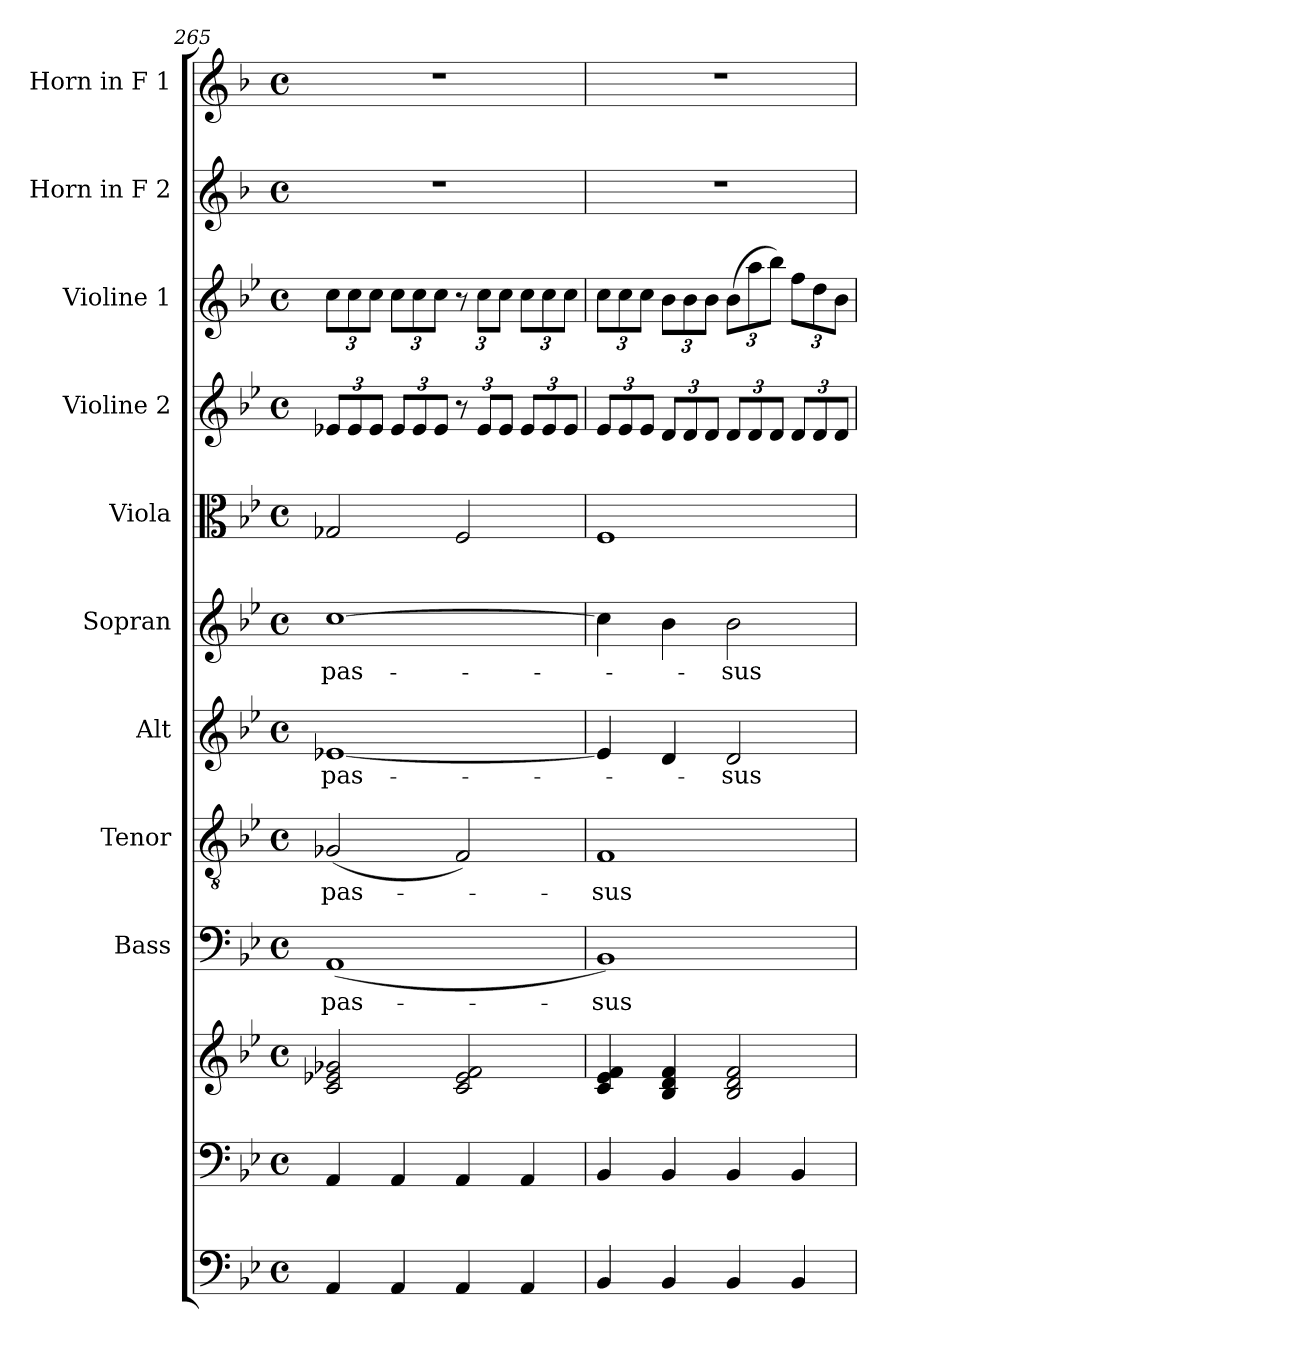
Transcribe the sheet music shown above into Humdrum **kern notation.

**kern	**kern	**kern	**kern	**text	**kern	**text	**kern	**text	**kern	**text	**kern	**kern	**kern	**kern	**kern
*part11	*part10	*part10	*part9	*part9	*part8	*part8	*part7	*part7	*part6	*part6	*part5	*part4	*part3	*part2	*part1
*staff12	*staff11	*staff10	*staff9	*staff9	*staff8	*staff8	*staff7	*staff7	*staff6	*staff6	*staff5	*staff4	*staff3	*staff2	*staff1
*	*	*	*I"Bass	*	*I"Tenor	*	*I"Alt	*	*I"Sopran	*	*I"Viola	*I"Violine 2	*I"Violine 1	*I"Horn in F 2	*I"Horn in F 1
*	*	*	*I'B.	*	*I'T.	*	*I'A.	*	*I'S.	*	*I'Vla.	*I'Vl. 2	*I'Vl. 1	*	*
*clefF4	*clefF4	*clefG2	*clefF4	*	*clefGv2	*	*clefG2	*	*clefG2	*	*clefC3	*clefG2	*clefG2	*clefG2	*clefG2
*ITrd7c12	*	*	*	*	*	*	*	*	*	*	*	*	*	*ITrd4c7	*ITrd4c7
*k[b-e-]	*k[b-e-]	*k[b-e-]	*k[b-e-]	*	*k[b-e-]	*	*k[b-e-]	*	*k[b-e-]	*	*k[b-e-]	*k[b-e-]	*k[b-e-]	*k[b-e-]	*k[b-e-]
*B-:	*B-:	*B-:	*B-:	*	*B-:	*	*B-:	*	*B-:	*	*B-:	*B-:	*B-:	*B-:	*B-:
*M4/4	*M4/4	*M4/4	*M4/4	*	*M4/4	*	*M4/4	*	*M4/4	*	*M4/4	*M4/4	*M4/4	*M4/4	*M4/4
*met(c)	*met(c)	*met(c)	*met(c)	*	*met(c)	*	*met(c)	*	*met(c)	*	*met(c)	*met(c)	*met(c)	*met(c)	*met(c)
=265	=265	=265	=265	=265	=265	=265	=265	=265	=265	=265	=265	=265	=265	=265	=265
!	!	!	!	!LO:LY:b	!	!LO:LY:b	!	!LO:LY:b	!	!LO:LY:b	!	!	!	!	!
4AAA/	4AA/	2c/ 2e-X/ 2g-X/	(<1AA	pas-	(<2G-X/	pas-	[1e-X	pas-	[1cc	pas-	2G-X/	12e-X/L	12cc\L	1r	1r
.	.	.	.	.	.	.	.	.	.	.	.	12e-/	12cc\	.	.
.	.	.	.	.	.	.	.	.	.	.	.	12e-/J	12cc\J	.	.
4AAA/	4AA/	.	.	.	.	.	.	.	.	.	.	12e-/L	12cc\L	.	.
.	.	.	.	.	.	.	.	.	.	.	.	12e-/	12cc\	.	.
.	.	.	.	.	.	.	.	.	.	.	.	12e-/J	12cc\J	.	.
*	*	*	*	*	*	*	*	*	*	*	*	*Xbrackettup	*Xbrackettup	*	*
4AAA/	4AA/	2c/ 2e-/ 2f/	.	.	2F/)	.	.	.	.	.	2F/	12r	12r	.	.
.	.	.	.	.	.	.	.	.	.	.	.	12e-/L	12cc\L	.	.
.	.	.	.	.	.	.	.	.	.	.	.	12e-/J	12cc\J	.	.
*	*	*	*	*	*	*	*	*	*	*	*	*brackettup	*brackettup	*	*
4AAA/	4AA/	.	.	.	.	.	.	.	.	.	.	12e-/L	12cc\L	.	.
.	.	.	.	.	.	.	.	.	.	.	.	12e-/	12cc\	.	.
.	.	.	.	.	.	.	.	.	.	.	.	12e-/J	12cc\J	.	.
=266	=266	=266	=266	=266	=266	=266	=266	=266	=266	=266	=266	=266	=266	=266	=266
!	!	!	!	!LO:LY:b	!	!LO:LY:b	!	!	!	!	!	!	!	!	!
4BBB-/	4BB-/	4c/ 4e-/ 4f/	1BB-)	-sus	1F	-sus	4e-/]	.	4cc\]	.	1F	12e-/L	12cc\L	1r	1r
.	.	.	.	.	.	.	.	.	.	.	.	12e-/	12cc\	.	.
.	.	.	.	.	.	.	.	.	.	.	.	12e-/J	12cc\J	.	.
4BBB-/	4BB-/	4B-/ 4d/ 4f/	.	.	.	.	4d/	.	4b-\	.	.	12d/L	12b-\L	.	.
.	.	.	.	.	.	.	.	.	.	.	.	12d/	12b-\	.	.
.	.	.	.	.	.	.	.	.	.	.	.	12d/J	12b-\J	.	.
!	!	!	!	!	!	!	!	!LO:LY:b	!	!LO:LY:b	!	!	!	!	!
4BBB-/	4BB-/	2B-/ 2d/ 2f/	.	.	.	.	2d/	-sus	2b-\	-sus	.	12d/L	(>12b-\L	.	.
.	.	.	.	.	.	.	.	.	.	.	.	12d/	12aa\	.	.
.	.	.	.	.	.	.	.	.	.	.	.	12d/J	12bb-\J)	.	.
4BBB-/	4BB-/	.	.	.	.	.	.	.	.	.	.	12d/L	12ff\L	.	.
.	.	.	.	.	.	.	.	.	.	.	.	12d/	12dd\	.	.
.	.	.	.	.	.	.	.	.	.	.	.	12d/J	12b-\J	.	.
=	=	=	=	=	=	=	=	=	=	=	=	=	=	=	=
*-	*-	*-	*-	*-	*-	*-	*-	*-	*-	*-	*-	*-	*-	*-	*-
